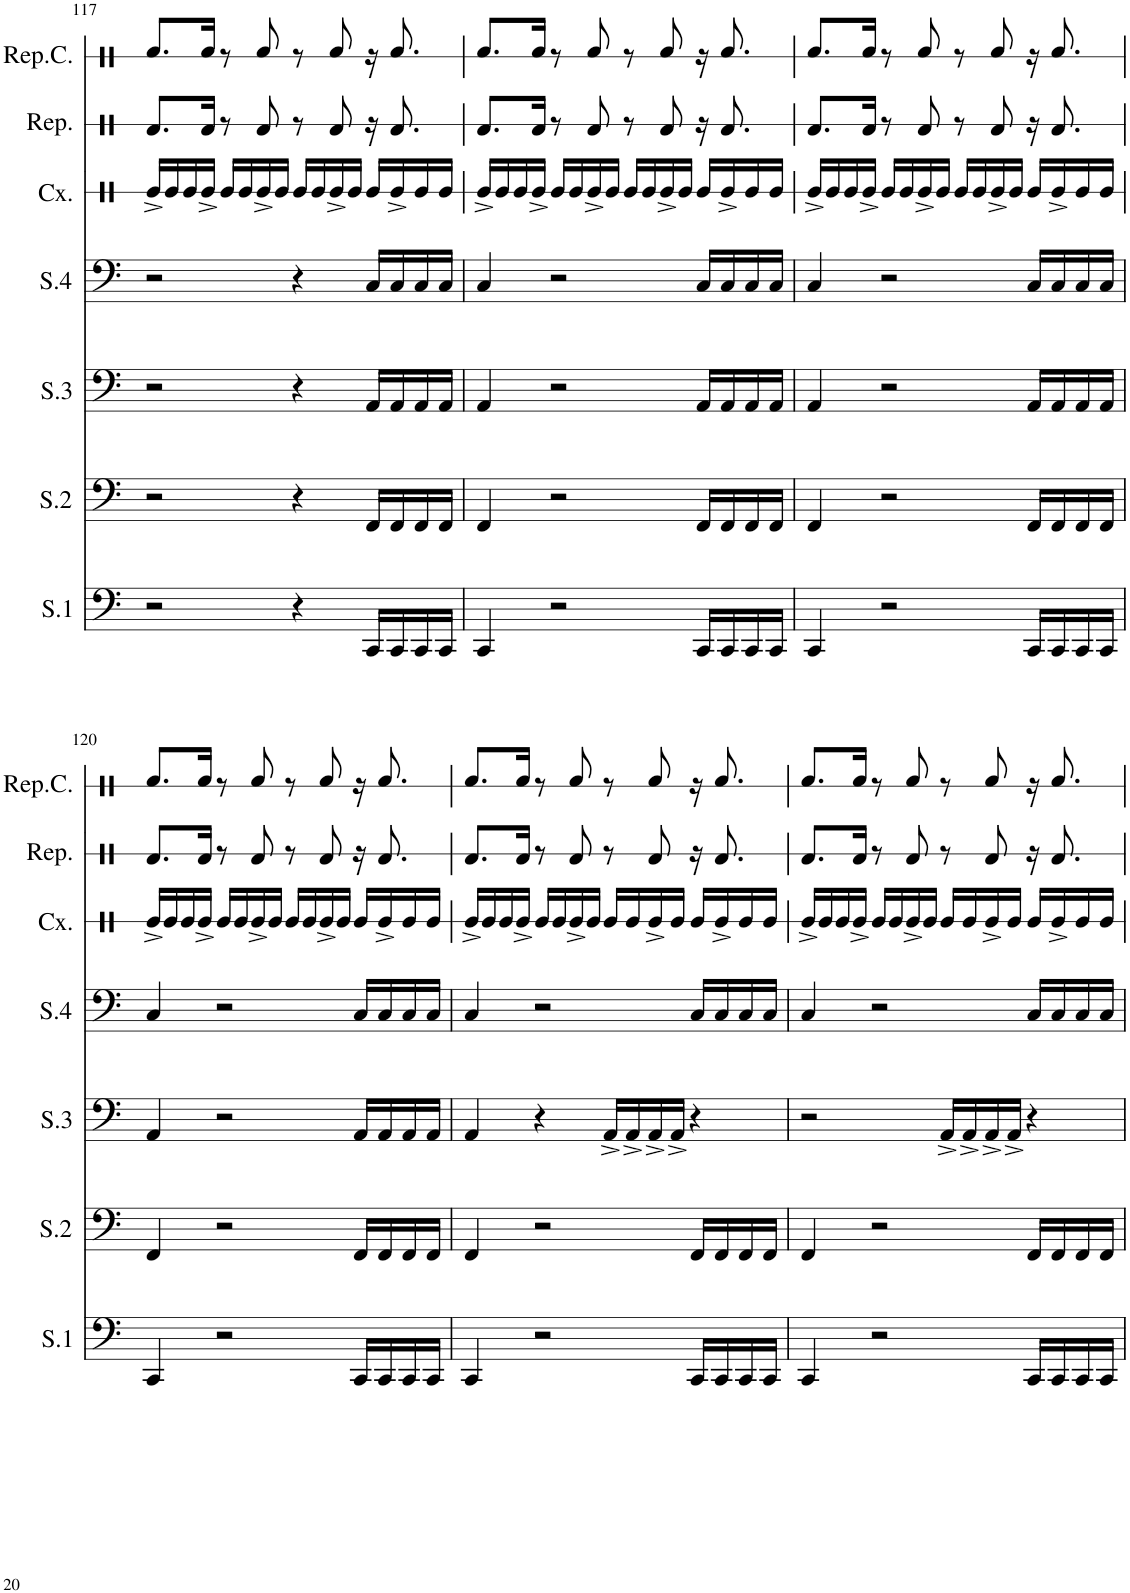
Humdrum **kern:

**kern	**kern	**kern	**kern	**kern	**kern	**kern
*part7	*part6	*part5	*part4	*part3	*part2	*part1
*staff7	*staff6	*staff5	*staff4	*staff3	*staff2	*staff1
*I"Surdo 1	*I"Surdo 2	*I"Surdo 3	*I"Surdo 4	*I"Caixa	*I"Repinique	*I"Repinique Central
*I'S.1	*I'S.2	*I'S.3	*I'S.4	*I'Cx.	*I'Rep.	*I'Rep.C.
!!LO:PB:g=z
*clefF4	*clefF4	*clefF4	*clefF4	*clefX	*clefX	*clefX
*k[]	*k[]	*k[]	*k[]	*k[]	*k[]	*k[]
*M4/4	*M4/4	*M4/4	*M4/4	*M4/4	*M4/4	*M4/4
=117	=117	=117	=117	=117	=117	=117
2r	2r	2r	2r	16Re^/LL	8.Rd/L	8.Rf/L
.	.	.	.	16Re/	.	.
.	.	.	.	16Re/	.	.
.	.	.	.	16Re^/JJ	16Rd/Jk	16Rf/Jk
.	.	.	.	16Re/LL	8r	8r
.	.	.	.	16Re/	.	.
.	.	.	.	16Re^/	8Rd/	8Rf/
.	.	.	.	16Re/JJ	.	.
4r	4r	4r	4r	16Re/LL	8r	8r
.	.	.	.	16Re/	.	.
.	.	.	.	16Re^/	8Rd/	8Rf/
.	.	.	.	16Re/JJ	.	.
16CC/LL	16FF/LL	16AA/LL	16C/LL	16Re/LL	16r	16r
16CC/	16FF/	16AA/	16C/	16Re^/	8.Rd/	8.Rf/
16CC/	16FF/	16AA/	16C/	16Re/	.	.
16CC/JJ	16FF/JJ	16AA/JJ	16C/JJ	16Re/JJ	.	.
=118	=118	=118	=118	=118	=118	=118
4CC/	4FF/	4AA/	4C/	16Re^/LL	8.Rd/L	8.Rf/L
.	.	.	.	16Re/	.	.
.	.	.	.	16Re/	.	.
.	.	.	.	16Re^/JJ	16Rd/Jk	16Rf/Jk
2r	2r	2r	2r	16Re/LL	8r	8r
.	.	.	.	16Re/	.	.
.	.	.	.	16Re^/	8Rd/	8Rf/
.	.	.	.	16Re/JJ	.	.
.	.	.	.	16Re/LL	8r	8r
.	.	.	.	16Re/	.	.
.	.	.	.	16Re^/	8Rd/	8Rf/
.	.	.	.	16Re/JJ	.	.
16CC/LL	16FF/LL	16AA/LL	16C/LL	16Re/LL	16r	16r
16CC/	16FF/	16AA/	16C/	16Re^/	8.Rd/	8.Rf/
16CC/	16FF/	16AA/	16C/	16Re/	.	.
16CC/JJ	16FF/JJ	16AA/JJ	16C/JJ	16Re/JJ	.	.
=119	=119	=119	=119	=119	=119	=119
4CC/	4FF/	4AA/	4C/	16Re^/LL	8.Rd/L	8.Rf/L
.	.	.	.	16Re/	.	.
.	.	.	.	16Re/	.	.
.	.	.	.	16Re^/JJ	16Rd/Jk	16Rf/Jk
2r	2r	2r	2r	16Re/LL	8r	8r
.	.	.	.	16Re/	.	.
.	.	.	.	16Re^/	8Rd/	8Rf/
.	.	.	.	16Re/JJ	.	.
.	.	.	.	16Re/LL	8r	8r
.	.	.	.	16Re/	.	.
.	.	.	.	16Re^/	8Rd/	8Rf/
.	.	.	.	16Re/JJ	.	.
16CC/LL	16FF/LL	16AA/LL	16C/LL	16Re/LL	16r	16r
16CC/	16FF/	16AA/	16C/	16Re^/	8.Rd/	8.Rf/
16CC/	16FF/	16AA/	16C/	16Re/	.	.
16CC/JJ	16FF/JJ	16AA/JJ	16C/JJ	16Re/JJ	.	.
!!LO:LB:g=z
=120	=120	=120	=120	=120	=120	=120
4CC/	4FF/	4AA/	4C/	16Re^/LL	8.Rd/L	8.Rf/L
.	.	.	.	16Re/	.	.
.	.	.	.	16Re/	.	.
.	.	.	.	16Re^/JJ	16Rd/Jk	16Rf/Jk
2r	2r	2r	2r	16Re/LL	8r	8r
.	.	.	.	16Re/	.	.
.	.	.	.	16Re^/	8Rd/	8Rf/
.	.	.	.	16Re/JJ	.	.
.	.	.	.	16Re/LL	8r	8r
.	.	.	.	16Re/	.	.
.	.	.	.	16Re^/	8Rd/	8Rf/
.	.	.	.	16Re/JJ	.	.
16CC/LL	16FF/LL	16AA/LL	16C/LL	16Re/LL	16r	16r
16CC/	16FF/	16AA/	16C/	16Re^/	8.Rd/	8.Rf/
16CC/	16FF/	16AA/	16C/	16Re/	.	.
16CC/JJ	16FF/JJ	16AA/JJ	16C/JJ	16Re/JJ	.	.
=121	=121	=121	=121	=121	=121	=121
4CC/	4FF/	4AA/	4C/	16Re^/LL	8.Rd/L	8.Rf/L
.	.	.	.	16Re/	.	.
.	.	.	.	16Re/	.	.
.	.	.	.	16Re^/JJ	16Rd/Jk	16Rf/Jk
2r	2r	4r	2r	16Re/LL	8r	8r
.	.	.	.	16Re/	.	.
.	.	.	.	16Re^/	8Rd/	8Rf/
.	.	.	.	16Re/JJ	.	.
.	.	16AA^/LL	.	16Re/LL	8r	8r
.	.	16AA^/	.	16Re/	.	.
.	.	16AA^/	.	16Re^/	8Rd/	8Rf/
.	.	16AA^/JJ	.	16Re/JJ	.	.
16CC/LL	16FF/LL	4r	16C/LL	16Re/LL	16r	16r
16CC/	16FF/	.	16C/	16Re^/	8.Rd/	8.Rf/
16CC/	16FF/	.	16C/	16Re/	.	.
16CC/JJ	16FF/JJ	.	16C/JJ	16Re/JJ	.	.
=122	=122	=122	=122	=122	=122	=122
4CC/	4FF/	2r	4C/	16Re^/LL	8.Rd/L	8.Rf/L
.	.	.	.	16Re/	.	.
.	.	.	.	16Re/	.	.
.	.	.	.	16Re^/JJ	16Rd/Jk	16Rf/Jk
2r	2r	.	2r	16Re/LL	8r	8r
.	.	.	.	16Re/	.	.
.	.	.	.	16Re^/	8Rd/	8Rf/
.	.	.	.	16Re/JJ	.	.
.	.	16AA^/LL	.	16Re/LL	8r	8r
.	.	16AA^/	.	16Re/	.	.
.	.	16AA^/	.	16Re^/	8Rd/	8Rf/
.	.	16AA^/JJ	.	16Re/JJ	.	.
16CC/LL	16FF/LL	4r	16C/LL	16Re/LL	16r	16r
16CC/	16FF/	.	16C/	16Re^/	8.Rd/	8.Rf/
16CC/	16FF/	.	16C/	16Re/	.	.
16CC/JJ	16FF/JJ	.	16C/JJ	16Re/JJ	.	.
=	=	=	=	=	=	=
*-	*-	*-	*-	*-	*-	*-
